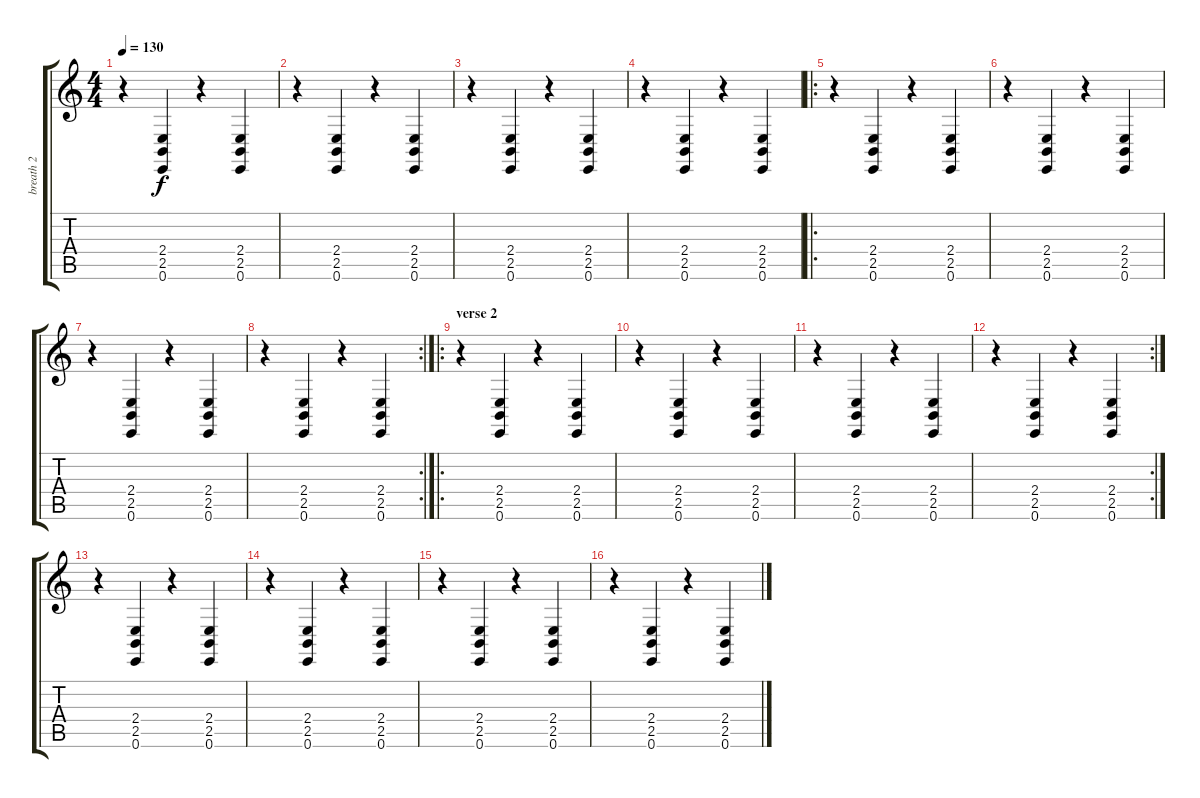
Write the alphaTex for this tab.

\track ("breath 2" "breath 2") {instrument breathnoise}
\staff {score tabs}
\tuning (E4 B3 G3 D3 A2 E2) {hide}
\ts (4 4)
\tempo 130
\clef g2
\ks c
r.4{dy f} (2.4 2.5 0.6).4 r.4 (2.4 2.5 0.6).4 |
r.4 (2.4 2.5 0.6).4 r.4 (2.4 2.5 0.6).4 |
r.4 (2.4 2.5 0.6).4 r.4 (2.4 2.5 0.6).4 |
r.4 (2.4 2.5 0.6).4 r.4 (2.4 2.5 0.6).4 |
\ro
r.4 (2.4 2.5 0.6).4 r.4 (2.4 2.5 0.6).4 |
r.4 (2.4 2.5 0.6).4 r.4 (2.4 2.5 0.6).4 |
r.4 (2.4 2.5 0.6).4 r.4 (2.4 2.5 0.6).4 |
\rc 2
r.4 (2.4 2.5 0.6).4 r.4 (2.4 2.5 0.6).4 |
\ro
\section ("" "verse 2")
r.4 (2.4 2.5 0.6).4 r.4 (2.4 2.5 0.6).4 |
r.4 (2.4 2.5 0.6).4 r.4 (2.4 2.5 0.6).4 |
r.4 (2.4 2.5 0.6).4 r.4 (2.4 2.5 0.6).4 |
\rc 2
r.4 (2.4 2.5 0.6).4 r.4 (2.4 2.5 0.6).4 |
r.4 (2.4 2.5 0.6).4 r.4 (2.4 2.5 0.6).4 |
r.4 (2.4 2.5 0.6).4 r.4 (2.4 2.5 0.6).4 |
r.4 (2.4 2.5 0.6).4 r.4 (2.4 2.5 0.6).4 |
r.4 (2.4 2.5 0.6).4 r.4 (2.4 2.5 0.6).4
